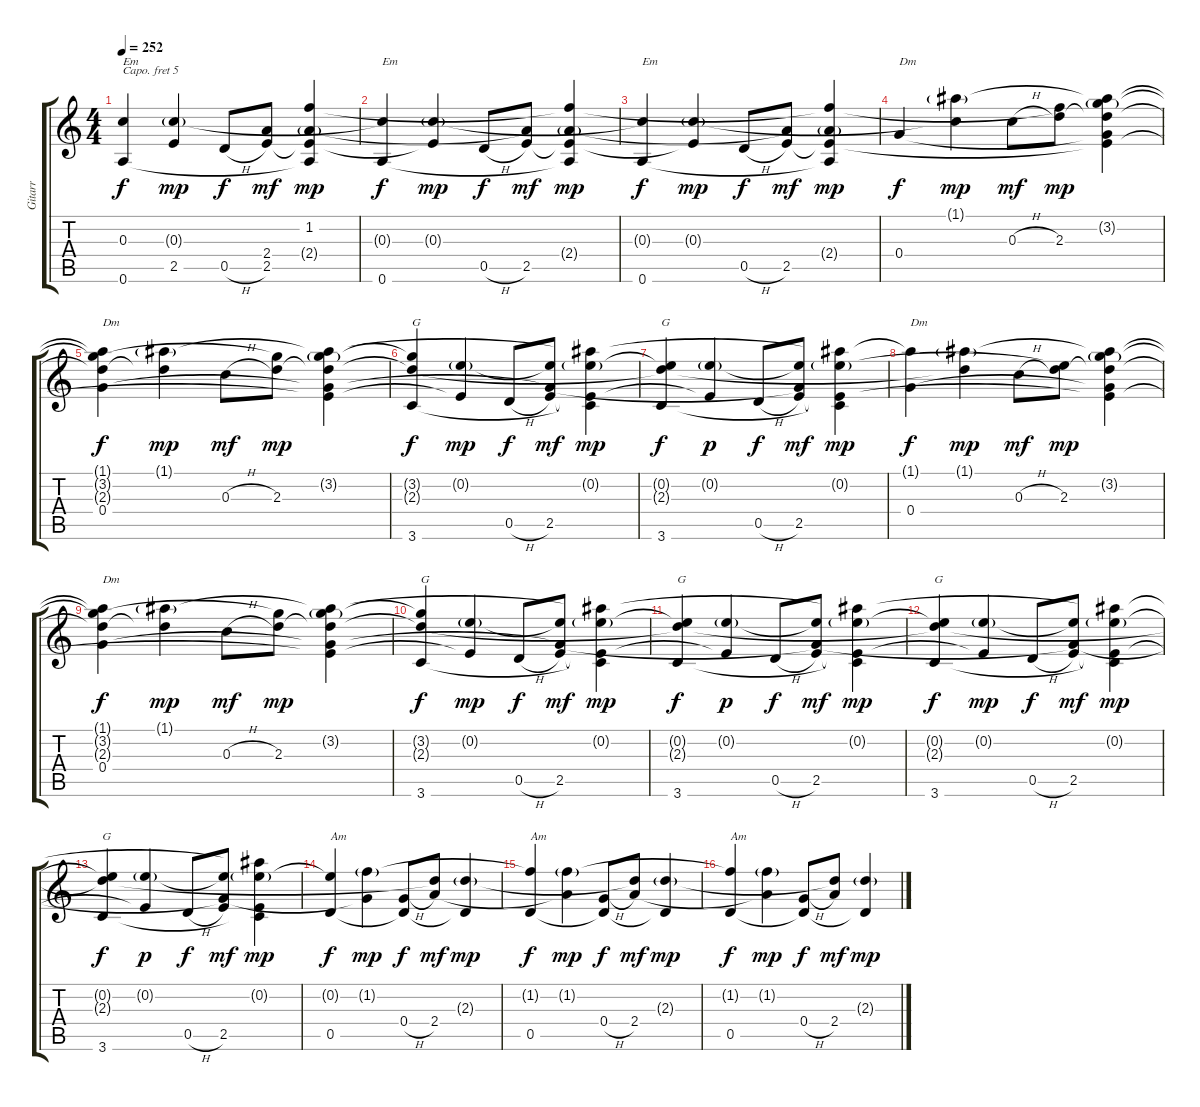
\track ("Gitarr" "Gitarr") {instrument acousticguitarsteel}
\staff {score tabs}
\capo 5
\tuning (E4 B3 G3 D3 A2 E2) {hide}
\ts (4 4)
\tempo 252
\clef g2
\ks c
(0.3{t} 0.6).4{txt "Em" dy f} (0.3{g} 2.5{t}).4{dy mp} 0.5{h}.8{dy f} (2.4{t} 2.5).8{dy mf} (1.2{t} 2.4{g} 2.5{t} 0.6{t}).4{dy mp} |
(0.3{t} 0.6).4{txt "Em" dy f} (0.3{g} 2.5{t}).4{dy mp} 0.5{h}.8{dy f} (2.4{t} 2.5).8{dy mf} (1.2{t} 2.4{g} 2.5{t} 0.6{t}).4{dy mp} |
(0.3{t} 0.6).4{txt "Em" dy f} (0.3{g} 2.5{t}).4{dy mp} 0.5{h}.8{dy f} (2.4{t} 2.5).8{dy mf} (1.2{t} 2.4{g} 2.5{t} 0.6{t}).4{dy mp} |
0.4.4{txt "Dm" dy f} (1.1{g} 0.3{t}).4{dy mp} 0.3{h}.8{dy mf} (1.2{t} 2.3).8{dy mp} (1.1{t} 3.2{g} 2.3{t} 0.4{t} 2.5{t}).4 |
(1.1{t} 3.2{t} 2.3{t} 0.4).4{txt "Dm" dy f} (1.1{g} 2.3{t}).4{dy mp} 0.3{h}.8{dy mf} (3.2{t} 2.3).8{dy mp} (1.1{t} 3.2{g} 2.3{t} 0.4{t} 2.5{t}).4 |
(3.2{t} 2.3{t} 3.6).4{txt "G" dy f} (0.2{g} 2.5{t}).4{dy mp} 0.5{h}.8{dy f} (0.2{t} 0.4{t} 2.5).8{dy mf} (1.1{t} 0.2{g} 2.5{t} 3.6{t}).4{dy mp} |
(0.2{t} 2.3{t} 3.6).4{txt "G" dy f} (0.2{g} 2.5{t}).4{dy p} 0.5{h}.8{dy f} (0.2{t} 0.4{t} 2.5).8{dy mf} (1.1{t} 0.2{g} 2.5{t} 3.6{t}).4{dy mp} |
(1.1{t} 0.4).4{txt "Dm" dy f} (1.1{g} 2.3{t}).4{dy mp} 0.3{h}.8{dy mf} (0.2{t} 2.3).8{dy mp} (1.1{t} 3.2{g} 2.3{t} 0.4{t} 2.5{t}).4 |
(1.1{t} 3.2{t} 2.3{t} 0.4).4{txt "Dm" dy f} (1.1{g} 2.3{t}).4{dy mp} 0.3{h}.8{dy mf} (3.2{t} 2.3).8{dy mp} (1.1{t} 3.2{g} 2.3{t} 0.4{t} 2.5{t}).4 |
(3.2{t} 2.3{t} 3.6).4{txt "G" dy f} (0.2{g} 2.5{t}).4{dy mp} 0.5{h}.8{dy f} (0.2{t} 0.4{t} 2.5).8{dy mf} (1.1{t} 0.2{g} 2.5{t} 3.6{t}).4{dy mp} |
(0.2{t} 2.3{t} 3.6).4{txt "G" dy f} (0.2{g} 2.5{t}).4{dy p} 0.5{h}.8{dy f} (0.2{t} 0.4{t} 2.5).8{dy mf} (1.1{t} 0.2{g} 2.5{t} 3.6{t}).4{dy mp} |
(0.2{t} 2.3{t} 3.6).4{txt "G" dy f} (0.2{g} 2.5{t}).4{dy mp} 0.5{h}.8{dy f} (0.2{t} 0.4{t} 2.5).8{dy mf} (1.1{t} 0.2{g} 2.5{t} 3.6{t}).4{dy mp} |
(0.2{t} 2.3{t} 3.6).4{txt "G" dy f} (0.2{g} 2.5{t}).4{dy p} 0.5{h}.8{dy f} (0.2{t} 0.4{t} 2.5).8{dy mf} (1.1{t} 0.2{g} 2.5{t} 3.6{t}).4{dy mp} |
(0.2{t} 0.5).4{txt "Am" dy f} (1.2{g} 0.4{t}).4{dy mp} (0.4{h} 0.5{t}).8{dy f} (2.3{t} 2.4).8{dy mf} (2.3{g} 0.5{t}).4{dy mp} |
(1.2{t} 0.5).4{txt "Am" dy f} (1.2{g} 2.4{t}).4{dy mp} (0.4{h} 0.5{t}).8{dy f} (2.3{t} 2.4).8{dy mf} (2.3{g} 0.5{t}).4{dy mp} |
(1.2{t} 0.5).4{txt "Am" dy f} (1.2{g} 2.4{t}).4{dy mp} (0.4{h} 0.5{t}).8{dy f} (2.3{t} 2.4).8{dy mf} (2.3{g} 0.5{t}).4{dy mp}
